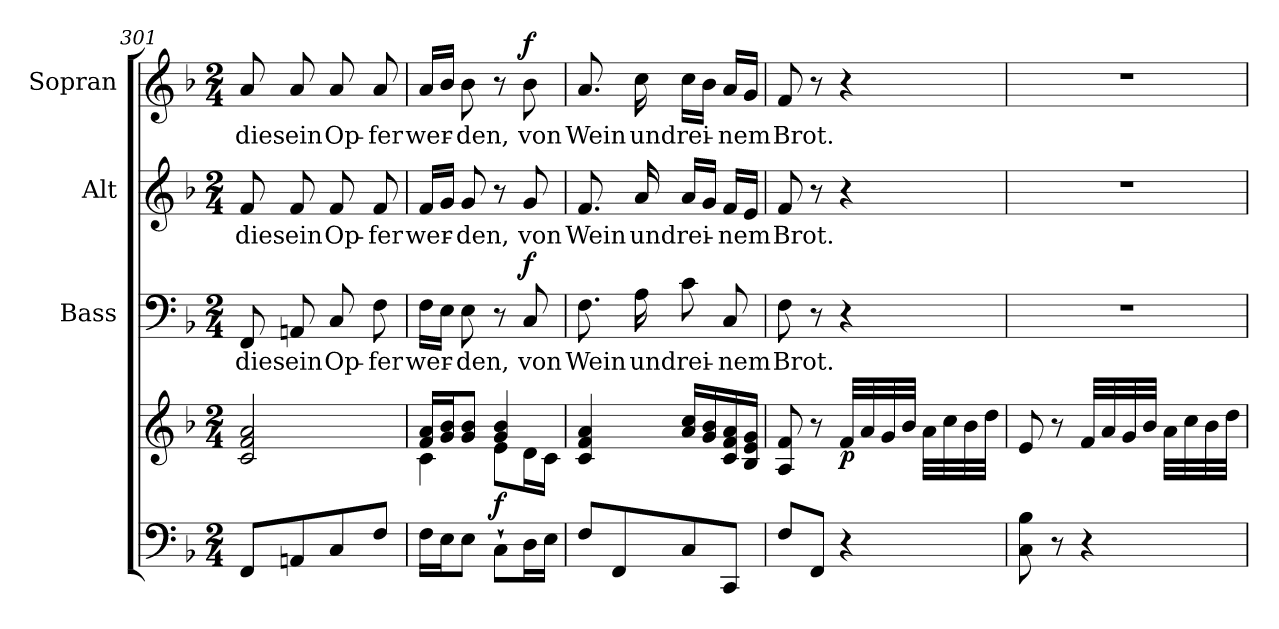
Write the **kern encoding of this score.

**kern	**kern	**dynam	**kern	**text	**dynam	**kern	**text	**kern	**text	**dynam
*part4	*part4	*part4	*part3	*part3	*part3	*part2	*part2	*part1	*part1	*part1
*staff5	*staff4	*staff4/5	*staff3	*staff3	*staff3	*staff2	*staff2	*staff1	*staff1	*staff1
*	*	*	*I"Bass	*	*	*I"Alt	*	*I"Sopran	*	*
*	*	*	*I'B.	*	*	*I'A.	*	*I'S.	*	*
*clefF4	*clefG2	*	*clefF4	*	*	*clefG2	*	*clefG2	*	*
*k[b-]	*k[b-]	*	*k[b-]	*	*	*k[b-]	*	*k[b-]	*	*
*F:	*F:	*	*F:	*	*	*F:	*	*F:	*	*
*M2/4	*M2/4	*	*M2/4	*	*	*M2/4	*	*M2/4	*	*
=301	=301	=301	=301	=301	=301	=301	=301	=301	=301	=301
!	!	!	!	!LO:LY:b	!	!	!LO:LY:b	!	!LO:LY:b	!
8FF/L	2c/ 2f/ 2a/	.	8FF/	dies	.	8f/	dies	8a/	dies	.
!	!	!	!	!LO:LY:b	!	!	!LO:LY:b	!	!LO:LY:b	!
8AAn/	.	.	8AAn/	ein	.	8f/	ein	8a/	ein	.
!	!	!	!	!LO:LY:b	!	!	!LO:LY:b	!	!LO:LY:b	!
8C/	.	.	8C/	Op-	.	8f/	Op-	8a/	Op-	.
!	!	!	!	!LO:LY:b	!	!	!LO:LY:b	!	!LO:LY:b	!
8F/J	.	.	8F\	-fer	.	8f/	-fer	8a/	-fer	.
=302	=302	=302	=302	=302	=302	=302	=302	=302	=302	=302
*	*^	*	*	*	*	*	*	*	*	*
!	!	!	!	!	!LO:LY:b	!	!	!LO:LY:b	!	!LO:LY:b	!
16F\LL	16f/ 16a/LL	4c\	.	16F\LL	wer-	.	16f/LL	wer-	16a/LL	wer-	.
16E\J	16g/ 16b-/J	.	.	16E\JJ	.	.	16g/JJ	.	16b-/JJ	.	.
!	!	!	!	!	!LO:LY:b	!	!	!LO:LY:b	!	!LO:LY:b	!
8E\J	8g/ 8b-/J	.	.	8E\	-den,	.	8g/	-den,	8b-\	-den,	.
!	!	!	!LO:DY:b	!	!	!	!	!	!	!	!
8C`>\L	4g/ 4b-/	8e\L	f	8r	.	.	8r	.	8r	.	.
!	!	!	!	!	!LO:LY:b	!LO:DY:a	!	!LO:LY:b	!	!LO:LY:b	!LO:DY:a
16D\L	.	16d\L	.	8C/	von	f	8g/	von	8b-\	von	f
16E\JJ	.	16c\JJ	.	.	.	.	.	.	.	.	.
=303	=303	=303	=303	=303	=303	=303	=303	=303	=303	=303	=303
!	!	!	!	!	!LO:LY:b	!	!	!LO:LY:b	!	!LO:LY:b	!
*	*v	*v	*	*	*	*	*	*	*	*	*
8F/L	4c/ 4f/ 4a/	.	8.F\	Wein	.	8.f/	Wein	8.a/	Wein	.
8FF/	.	.	.	.	.	.	.	.	.	.
!	!	!	!	!LO:LY:b	!	!	!LO:LY:b	!	!LO:LY:b	!
.	.	.	16A\	und	.	16a/	und	16cc\	und	.
!	!	!	!	!LO:LY:b	!	!	!LO:LY:b	!	!LO:LY:b	!
8C/	16a/ 16cc/LL	.	8c\	rei-	.	16a/LL	rei-	16cc\LL	rei-	.
.	16g/ 16b-/	.	.	.	.	16g/JJ	.	16b-\JJ	.	.
!	!	!	!	!LO:LY:b	!	!	!LO:LY:b	!	!LO:LY:b	!
8CC/J	16c/ 16f/ 16a/	.	8C/	-nem	.	16f/LL	-nem	16a/LL	-nem	.
.	16B-/ 16e/ 16g/JJ	.	.	.	.	16e/JJ	.	16g/JJ	.	.
!!LO:LB:g=z
=304	=304	=304	=304	=304	=304	=304	=304	=304	=304	=304
!	!	!	!	!LO:LY:b	!	!	!LO:LY:b	!	!LO:LY:b	!
8F/L	8A/ 8f/	.	8F\	Brot.	.	8f/	Brot.	8f/	Brot.	.
8FF/J	8r	.	8r	.	.	8r	.	8r	.	.
!	!	!LO:DY:b	!	!	!	!	!	!	!	!
4r	32f/LLL	p	4r	.	.	4r	.	4r	.	.
.	32a/	.	.	.	.	.	.	.	.	.
.	32g/	.	.	.	.	.	.	.	.	.
.	32b-/JJJ	.	.	.	.	.	.	.	.	.
.	32a\LLL	.	.	.	.	.	.	.	.	.
.	32cc\	.	.	.	.	.	.	.	.	.
.	32b-\	.	.	.	.	.	.	.	.	.
.	32dd\JJJ	.	.	.	.	.	.	.	.	.
=305	=305	=305	=305	=305	=305	=305	=305	=305	=305	=305
8C\ 8B-\	8e/	.	2r	.	.	2r	.	2r	.	.
8r	8r	.	.	.	.	.	.	.	.	.
4r	32f/LLL	.	.	.	.	.	.	.	.	.
.	32a/	.	.	.	.	.	.	.	.	.
.	32g/	.	.	.	.	.	.	.	.	.
.	32b-/JJJ	.	.	.	.	.	.	.	.	.
.	32a\LLL	.	.	.	.	.	.	.	.	.
.	32cc\	.	.	.	.	.	.	.	.	.
.	32b-\	.	.	.	.	.	.	.	.	.
.	32dd\JJJ	.	.	.	.	.	.	.	.	.
=	=	=	=	=	=	=	=	=	=	=
*-	*-	*-	*-	*-	*-	*-	*-	*-	*-	*-
